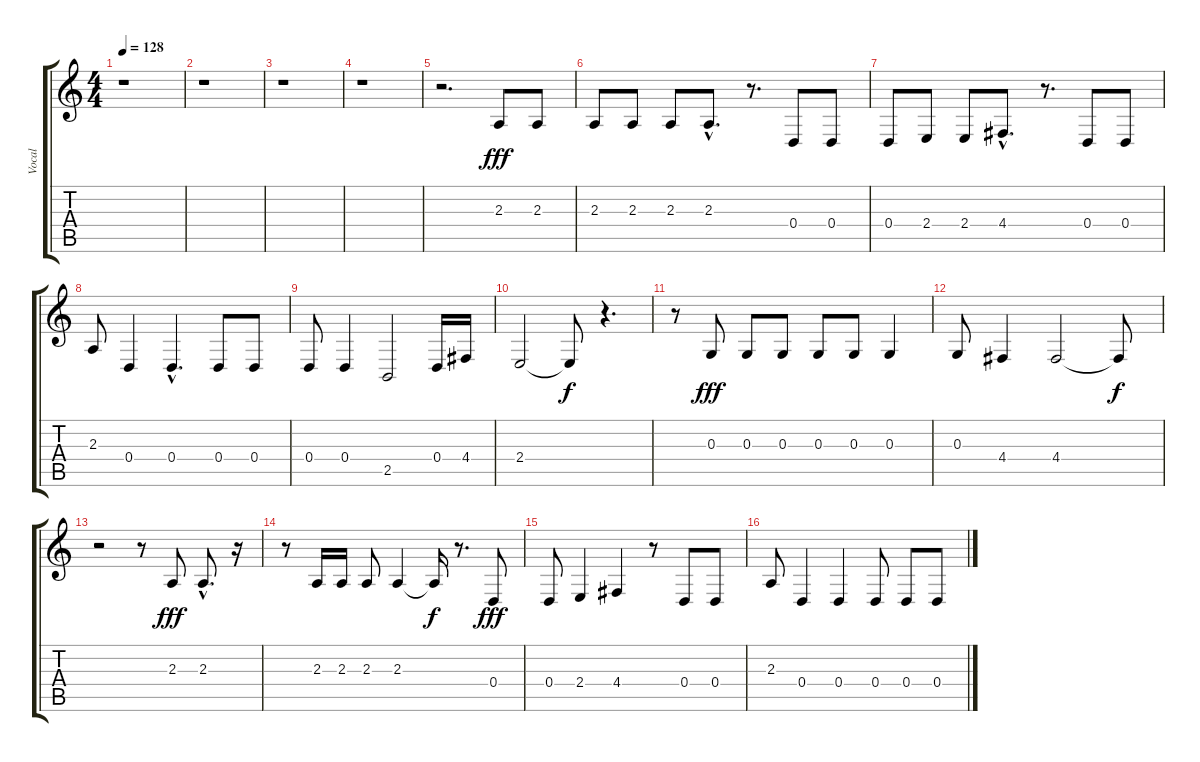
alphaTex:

\track ("Vocal" "Vocal") {instrument oboe}
\staff {score tabs}
\tuning (E4 B3 G3 D3 A2 E2) {hide}
\ts (4 4)
\tempo 128
\clef g2
\ks c
r.1{dy f} |
r.1 |
r.1 |
r.1 |
r.2{d} 2.3.8{dy fff} 2.3.8 |
2.3.8 2.3.8 2.3.8 2.3{hac}.8{d} r.8{d} 0.4.8 0.4.8 |
0.4.8 2.4.8 2.4.8 4.4{hac}.8{d} r.8{d} 0.4.8 0.4.8 |
2.3.8 0.4.4 0.4{hac}.4{d} 0.4.8 0.4.8 |
0.4.8 0.4.4 2.5.2 0.4.16 4.4.16 |
2.4.2 2.4{t}.8{dy f} r.4{d} |
r.8 0.3.8{dy fff} 0.3.8 0.3.8 0.3.8 0.3.8 0.3.4 |
0.3.8 4.4.4 4.4.2 4.4{t}.8{dy f} |
r.2 r.8 2.3.8{dy fff} 2.3{hac}.8{d} r.16 |
r.8 2.3.16 2.3.16 2.3.8 2.3.4 2.3{t}.16{dy f} r.8{d} 0.4.8{dy fff} |
0.4.8 2.4.4 4.4.4 r.8 0.4.8 0.4.8 |
2.3.8 0.4.4 0.4.4 0.4.8 0.4.8 0.4.8
